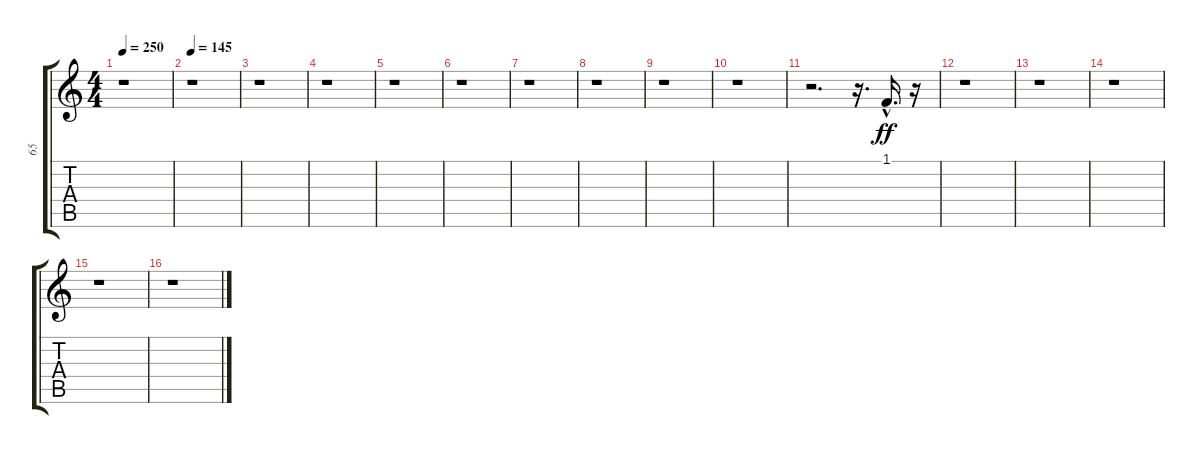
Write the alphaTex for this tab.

\track ("65" "65") {instrument voiceoohs}
\staff {score tabs}
\tuning (E4 B3 G3 D3 A2 E2) {hide}
\ts (4 4)
\tempo 250
\clef g2
\ks c
r.1{dy ff instrument voiceoohs} |
\tempo 145
r.1 |
r.1 |
r.1 |
r.1 |
r.1 |
r.1 |
r.1 |
r.1 |
r.1 |
r.2{d} r.16{d} 1.1{hac}.16{d} r.16 |
r.1 |
r.1 |
r.1 |
r.1 |
r.1
